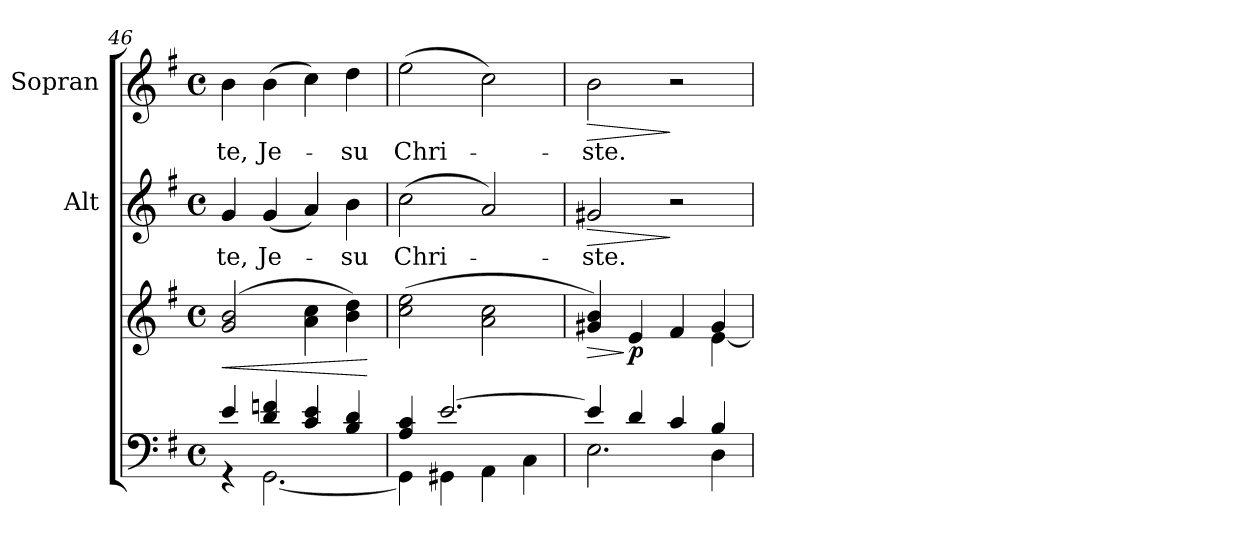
**kern	**kern	**dynam	**kern	**text	**dynam	**kern	**text	**dynam
*part3	*part3	*part3	*part2	*part2	*part2	*part1	*part1	*part1
*staff4	*staff3	*staff3/4	*staff2	*staff2	*staff2	*staff1	*staff1	*staff1
*	*	*	*I"Alt	*	*	*I"Sopran	*	*
*	*	*	*I'A.	*	*	*I'S.	*	*
*clefF4	*clefG2	*	*clefG2	*	*	*clefG2	*	*
*k[f#]	*k[f#]	*	*k[f#]	*	*	*k[f#]	*	*
*G:	*G:	*	*G:	*	*	*G:	*	*
*M4/4	*M4/4	*	*M4/4	*	*	*M4/4	*	*
*met(c)	*met(c)	*	*met(c)	*	*	*met(c)	*	*
=46	=46	=46	=46	=46	=46	=46	=46	=46
*^	*	*	*	*	*	*	*	*
!	!	!	!LO:HP:b	!	!LO:LY:b	!	!	!LO:LY:b	!
4e/	4rFF	(2g/ 2b/	<	4g/	-te,	.	4b\	-te,	.
!	!	!	!	!	!LO:LY:b	!	!	!LO:LY:b	!
4d/ 4fn/	[<2.GG\	.	.	(<4g/	Je-	.	(>4b\	Je-	.
4c/ 4e/	.	4a\ 4cc\	.	4a/)	.	.	4cc\)	.	.
!	!	!	!	!	!LO:LY:b	!	!	!LO:LY:b	!
4B/ 4d/	.	4b\ 4dd\)	.	4b\	-su	.	4dd\	-su	.
*v	*v	*	*	*	*	*	*	*	*
.	.	[	.	.	.	.	.	.
=47	=47	=47	=47	=47	=47	=47	=47	=47
*^	*	*	*	*	*	*	*	*
!	!	!	!	!	!LO:LY:b	!	!	!LO:LY:b	!
4A/ 4c/	4GG\]	(>2cc\ 2ee\	.	(>2cc\	Chri-	.	(>2ee\	Chri-	.
[>2.e/	4GG#X\	.	.	.	.	.	.	.	.
.	4AA\	2a\ 2cc\	.	2a/)	.	.	2cc\)	.	.
.	4C\	.	.	.	.	.	.	.	.
=48	=48	=48	=48	=48	=48	=48	=48	=48	=48
!	!	!	!LO:HP:b	!	!LO:LY:b	!LO:HP:b	!	!LO:LY:b	!LO:HP:b
*	*	*^	*	*	*	*	*	*	*
4e/]	2.E\	4g#X/ 4b/)	2.ryy	>	2g#X/	-ste.	>	2b\	-ste.	>
!	!	!	!	!LO:DY:n=1:b	!	!	!	!	!	!
4d/	.	4e/	.	] p	.	.	.	.	.	.
4c/	.	4f#/	.	.	2r	.	]	2r	.	]
4B/	4D\	4g#/	[<4e\	.	.	.	.	.	.	.
*v	*v	*	*	*	*	*	*	*	*	*
*	*v	*v	*	*	*	*	*	*	*
=	=	=	=	=	=	=	=	=
*-	*-	*-	*-	*-	*-	*-	*-	*-
